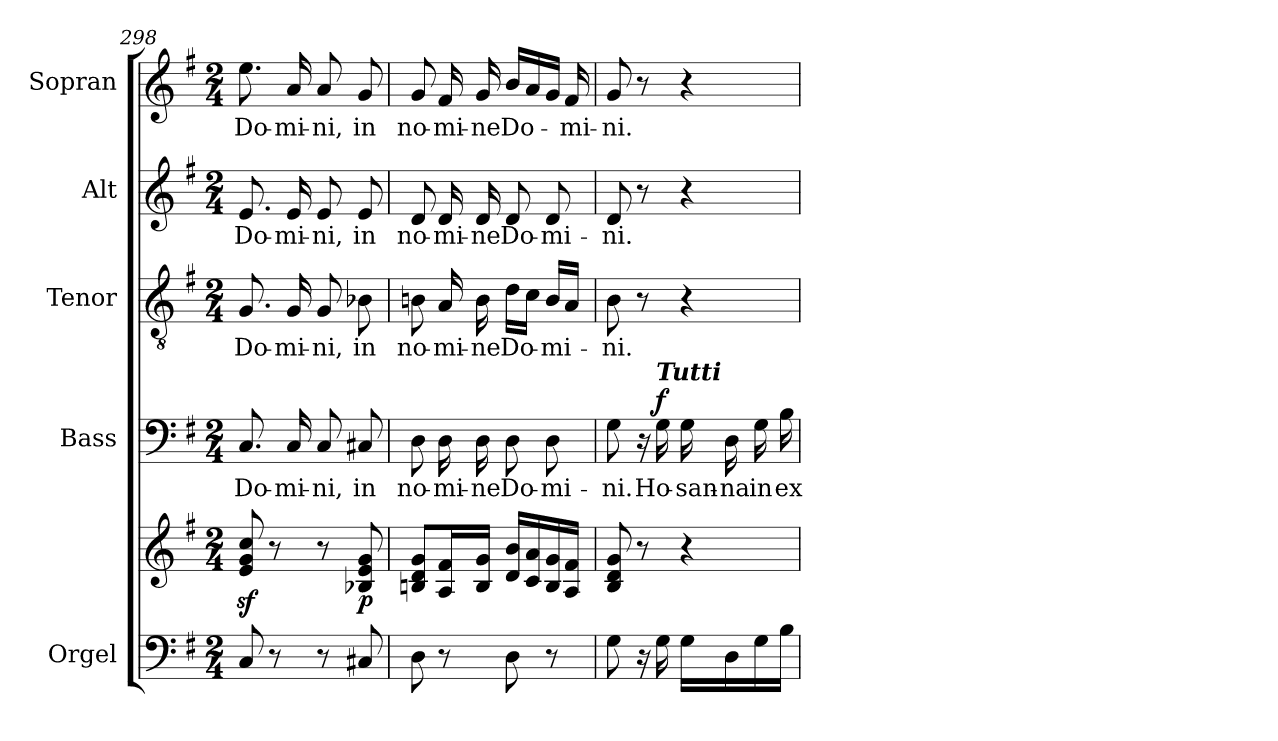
**kern	**kern	**dynam	**kern	**text	**dynam	**kern	**text	**kern	**text	**kern	**text
*part5	*part5	*part5	*part4	*part4	*part4	*part3	*part3	*part2	*part2	*part1	*part1
*staff6	*staff5	*staff5/6	*staff4	*staff4	*staff4	*staff3	*staff3	*staff2	*staff2	*staff1	*staff1
*I"Orgel	*	*	*I"Bass	*	*	*I"Tenor	*	*I"Alt	*	*I"Sopran	*
*I'Org.	*	*	*I'B.	*	*	*I'T.	*	*I'A.	*	*I'S.	*
!!LO:PB:g=z
*clefF4	*clefG2	*	*clefF4	*	*	*clefGv2	*	*clefG2	*	*clefG2	*
*k[f#]	*k[f#]	*	*k[f#]	*	*	*k[f#]	*	*k[f#]	*	*k[f#]	*
*G:	*G:	*	*G:	*	*	*G:	*	*G:	*	*G:	*
*M2/4	*M2/4	*	*M2/4	*	*	*M2/4	*	*M2/4	*	*M2/4	*
=298	=298	=298	=298	=298	=298	=298	=298	=298	=298	=298	=298
!	!	!	!	!LO:LY:b	!	!	!LO:LY:b	!	!LO:LY:b	!	!LO:LY:b
8C/	8e/z< 8g/z< 8cc/z<	.	8.C/	Do-	.	8.G/	Do-	8.e/	Do-	8.ee\	Do-
8r	8r	.	.	.	.	.	.	.	.	.	.
!	!	!	!	!LO:LY:b	!	!	!LO:LY:b	!	!LO:LY:b	!	!LO:LY:b
.	.	.	16C/	-mi-	.	16G/	-mi-	16e/	-mi-	16a/	-mi-
!	!	!	!	!LO:LY:b	!	!	!LO:LY:b	!	!LO:LY:b	!	!LO:LY:b
8r	8r	.	8C/	-ni,	.	8G/	-ni,	8e/	-ni,	8a/	-ni,
!	!	!LO:DY:b	!	!LO:LY:b	!	!	!LO:LY:b	!	!LO:LY:b	!	!LO:LY:b
8C#X/	8B-X/ 8e/ 8g/	p	8C#X/	in	.	8B-X\	in	8e/	in	8g/	in
=299	=299	=299	=299	=299	=299	=299	=299	=299	=299	=299	=299
!	!	!	!	!LO:LY:b	!	!	!LO:LY:b	!	!LO:LY:b	!	!LO:LY:b
8D\	8Bn/ 8d/ 8g/L	.	8D\	no-	.	8Bn\	no-	8d/	no-	8g/	no-
!	!	!	!	!LO:LY:b	!	!	!LO:LY:b	!	!LO:LY:b	!	!LO:LY:b
8r	16A/ 16f#/L	.	16D\	-mi-	.	16A/	-mi-	16d/	-mi-	16f#/	-mi-
!	!	!	!	!LO:LY:b	!	!	!LO:LY:b	!	!LO:LY:b	!	!LO:LY:b
.	16B/ 16g/JJ	.	16D\	-ne	.	16B\	-ne	16d/	-ne	16g/	-ne
!	!	!	!	!LO:LY:b	!	!	!LO:LY:b	!	!LO:LY:b	!	!LO:LY:b
8D\	16d/ 16b/LL	.	8D\	Do-	.	16d\LL	Do-	8d/	Do-	16b/LL	Do-
.	16c/ 16a/	.	.	.	.	16c\JJ	.	.	.	16a/	.
!	!	!	!	!LO:LY:b	!	!	!LO:LY:b	!	!LO:LY:b	!	!
8r	16B/ 16g/	.	8D\	-mi-	.	16B/LL	-mi-	8d/	-mi-	16g/JJ	.
!	!	!	!	!	!	!	!	!	!	!	!LO:LY:b
.	16A/ 16f#/JJ	.	.	.	.	16A/JJ	.	.	.	16f#/	-mi-
=300	=300	=300	=300	=300	=300	=300	=300	=300	=300	=300	=300
!	!	!	!	!LO:LY:b	!	!	!LO:LY:b	!	!LO:LY:b	!	!LO:LY:b
8G\	8B/ 8d/ 8g/	.	8G\	-ni.	.	8B\	-ni.	8d/	-ni.	8g/	-ni.
16r	8r	.	16r	.	.	8r	.	8r	.	8r	.
!	!	!	!LO:TX:a:Bi:t=Tutti	!	!	!	!	!	!	!	!
!	!	!	!	!LO:LY:b	!LO:DY:a	!	!	!	!	!	!
16G\	.	.	16G\	Ho-	f	.	.	.	.	.	.
!	!	!	!	!LO:LY:b	!	!	!	!	!	!	!
16G\LL	4r	.	16G\	-san-	.	4r	.	4r	.	4r	.
!	!	!	!	!LO:LY:b	!	!	!	!	!	!	!
16D\	.	.	16D\	-na	.	.	.	.	.	.	.
!	!	!	!	!LO:LY:b	!	!	!	!	!	!	!
16G\	.	.	16G\	in	.	.	.	.	.	.	.
!	!	!	!	!LO:LY:b	!	!	!	!	!	!	!
16B\JJ	.	.	16B\	ex-	.	.	.	.	.	.	.
=	=	=	=	=	=	=	=	=	=	=	=
*-	*-	*-	*-	*-	*-	*-	*-	*-	*-	*-	*-
